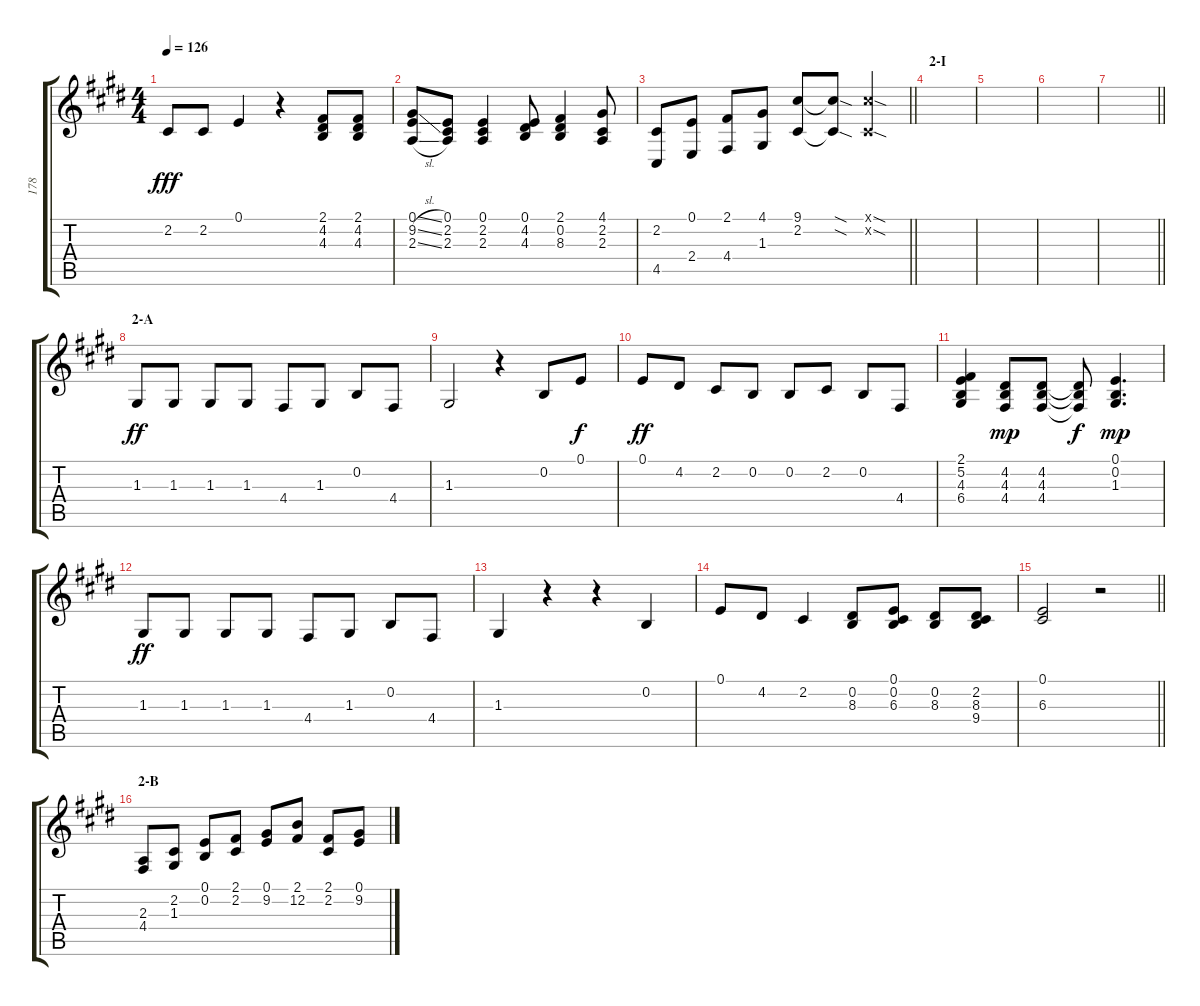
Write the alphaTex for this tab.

\track ("178" "178") {instrument altosax}
\staff {score tabs}
\tuning (E4 B3 G3 D3 A2 E2) {hide}
\ts (4 4)
\tempo 126
\clef g2
\ks e
2.2.8{dy fff} 2.2.8 0.1.4 r.4 (2.1 4.2 4.3).8 (2.1 4.2 4.3).8 |
(0.1{sl} 9.2{sl} 2.3{sl}).8 (0.1 2.2 2.3).8 (0.1 2.2 2.3).4 (0.1 4.2 4.3).8 (2.1 0.2 8.3).4 (4.1 2.2 2.3).8 |
\barLineRight lightlight
(2.2 4.5).8 (0.1 2.4).8 (2.1 4.4).8 (4.1 1.3).8 (9.1 2.2).8 (9.1{sod t} 2.2{sod t}).8 (9.1{sod x} 2.2{sod x}).4 |
\section ("" "2-I")
|
|
|
\barLineRight lightlight
|
\section ("" "2-A")
1.3.8{dy ff} 1.3.8 1.3.8 1.3.8 4.4.8 1.3.8 0.2.8 4.4.8 |
1.3.2 r.4 0.2.8 0.1.8{dy f} |
0.1.8{dy ff} 4.2.8 2.2.8 0.2.8 0.2.8 2.2.8 0.2.8 4.4.8 |
(2.1 5.2 4.3 6.4).4{instrument clarinet} (4.2 4.3 4.4).8{dy mp} (4.2 4.3 4.4).8 (4.2{t} 4.3{t} 4.4{t}).8{dy f} (0.1 0.2 1.3).4{d dy mp} |
1.3.8{dy ff instrument altosax} 1.3.8 1.3.8 1.3.8 4.4.8 1.3.8 0.2.8 4.4.8 |
1.3.4 r.4 r.4 0.2.4 |
0.1.8 4.2.8 2.2.4 (0.2 8.3).8 (0.1 0.2 6.3).8 (0.2 8.3).8 (2.2 8.3 9.4).8 |
\barLineRight lightlight
(0.1 6.3).2 r.2 |
\section ("" "2-B")
(2.3 4.4).8 (2.2 1.3).8 (0.1 0.2).8 (2.1 2.2).8 (0.1 9.2).8 (2.1 12.2).8 (2.1 2.2).8 (0.1 9.2).8
